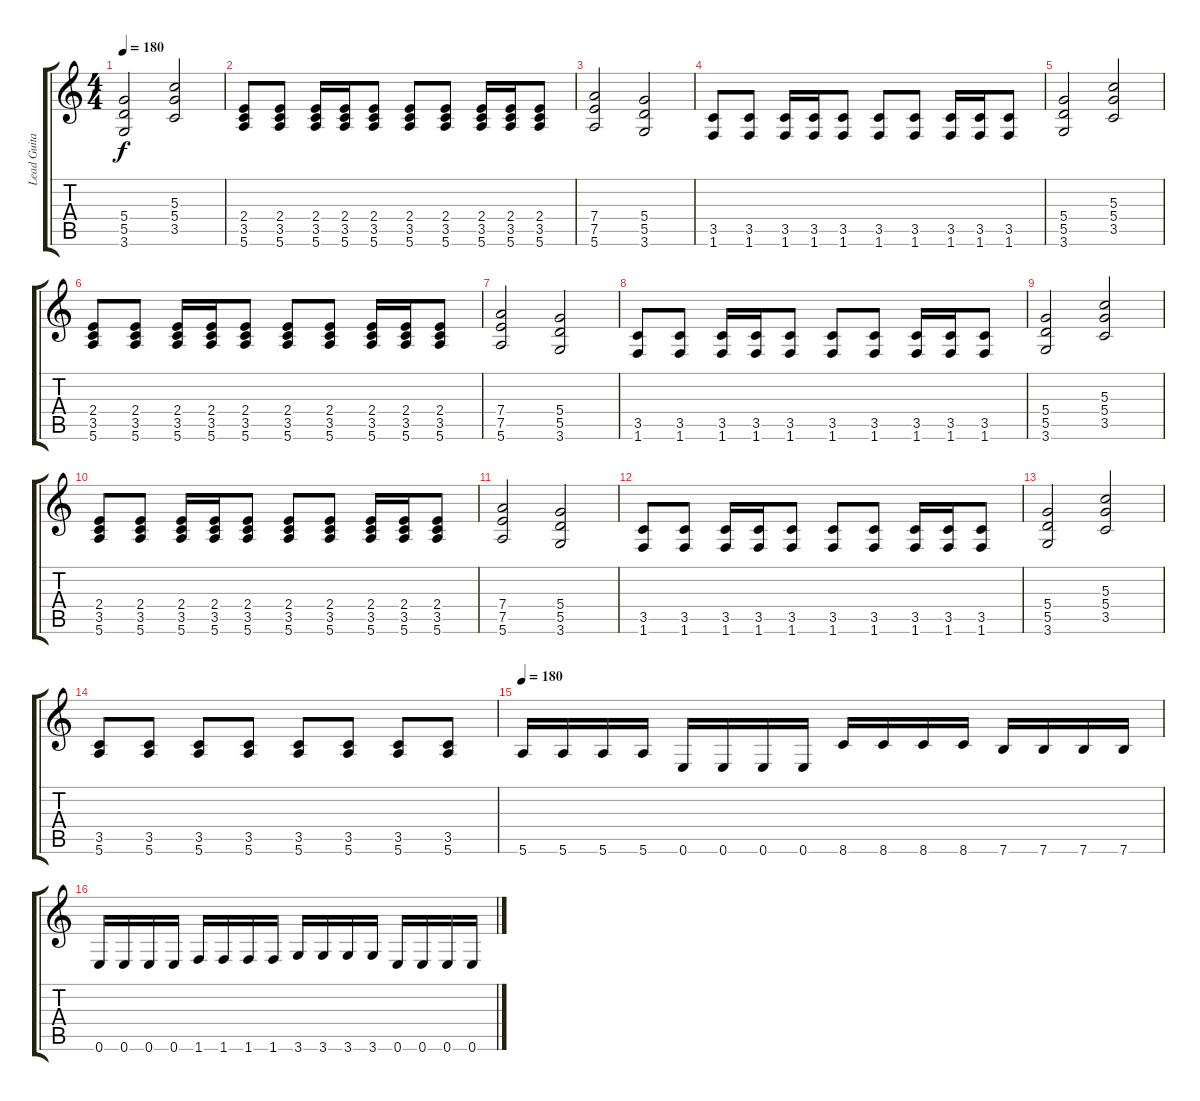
\track ("Lead Guitar" "Lead Guita") {instrument electricguitarmuted}
\staff {score tabs}
\tuning (E4 B3 G3 D3 A2 E2) {hide}
\ts (4 4)
\tempo 180
\clef g2
\ks c
(5.4 5.5 3.6).2{dy f} (5.3 5.4 3.5).2 |
(2.4 3.5 5.6).8 (2.4 3.5 5.6).8 (2.4 3.5 5.6).16 (2.4 3.5 5.6).16 (2.4 3.5 5.6).8 (2.4 3.5 5.6).8 (2.4 3.5 5.6).8 (2.4 3.5 5.6).16 (2.4 3.5 5.6).16 (2.4 3.5 5.6).8 |
(7.4 7.5 5.6).2 (5.4 5.5 3.6).2 |
(3.5 1.6).8 (3.5 1.6).8 (3.5 1.6).16 (3.5 1.6).16 (3.5 1.6).8 (3.5 1.6).8 (3.5 1.6).8 (3.5 1.6).16 (3.5 1.6).16 (3.5 1.6).8 |
(5.4 5.5 3.6).2 (5.3 5.4 3.5).2 |
(2.4 3.5 5.6).8 (2.4 3.5 5.6).8 (2.4 3.5 5.6).16 (2.4 3.5 5.6).16 (2.4 3.5 5.6).8 (2.4 3.5 5.6).8 (2.4 3.5 5.6).8 (2.4 3.5 5.6).16 (2.4 3.5 5.6).16 (2.4 3.5 5.6).8 |
(7.4 7.5 5.6).2 (5.4 5.5 3.6).2 |
(3.5 1.6).8 (3.5 1.6).8 (3.5 1.6).16 (3.5 1.6).16 (3.5 1.6).8 (3.5 1.6).8 (3.5 1.6).8 (3.5 1.6).16 (3.5 1.6).16 (3.5 1.6).8 |
(5.4 5.5 3.6).2 (5.3 5.4 3.5).2 |
(2.4 3.5 5.6).8 (2.4 3.5 5.6).8 (2.4 3.5 5.6).16 (2.4 3.5 5.6).16 (2.4 3.5 5.6).8 (2.4 3.5 5.6).8 (2.4 3.5 5.6).8 (2.4 3.5 5.6).16 (2.4 3.5 5.6).16 (2.4 3.5 5.6).8 |
(7.4 7.5 5.6).2 (5.4 5.5 3.6).2 |
(3.5 1.6).8 (3.5 1.6).8 (3.5 1.6).16 (3.5 1.6).16 (3.5 1.6).8 (3.5 1.6).8 (3.5 1.6).8 (3.5 1.6).16 (3.5 1.6).16 (3.5 1.6).8 |
(5.4 5.5 3.6).2 (5.3 5.4 3.5).2 |
(3.5 5.6).8 (3.5 5.6).8 (3.5 5.6).8 (3.5 5.6).8 (3.5 5.6).8 (3.5 5.6).8 (3.5 5.6).8 (3.5 5.6).8 |
\tempo 180
5.6.16 5.6.16 5.6.16 5.6.16 0.6.16 0.6.16 0.6.16 0.6.16 8.6.16 8.6.16 8.6.16 8.6.16 7.6.16 7.6.16 7.6.16 7.6.16 |
0.6.16 0.6.16 0.6.16 0.6.16 1.6.16 1.6.16 1.6.16 1.6.16 3.6.16 3.6.16 3.6.16 3.6.16 0.6.16 0.6.16 0.6.16 0.6.16
